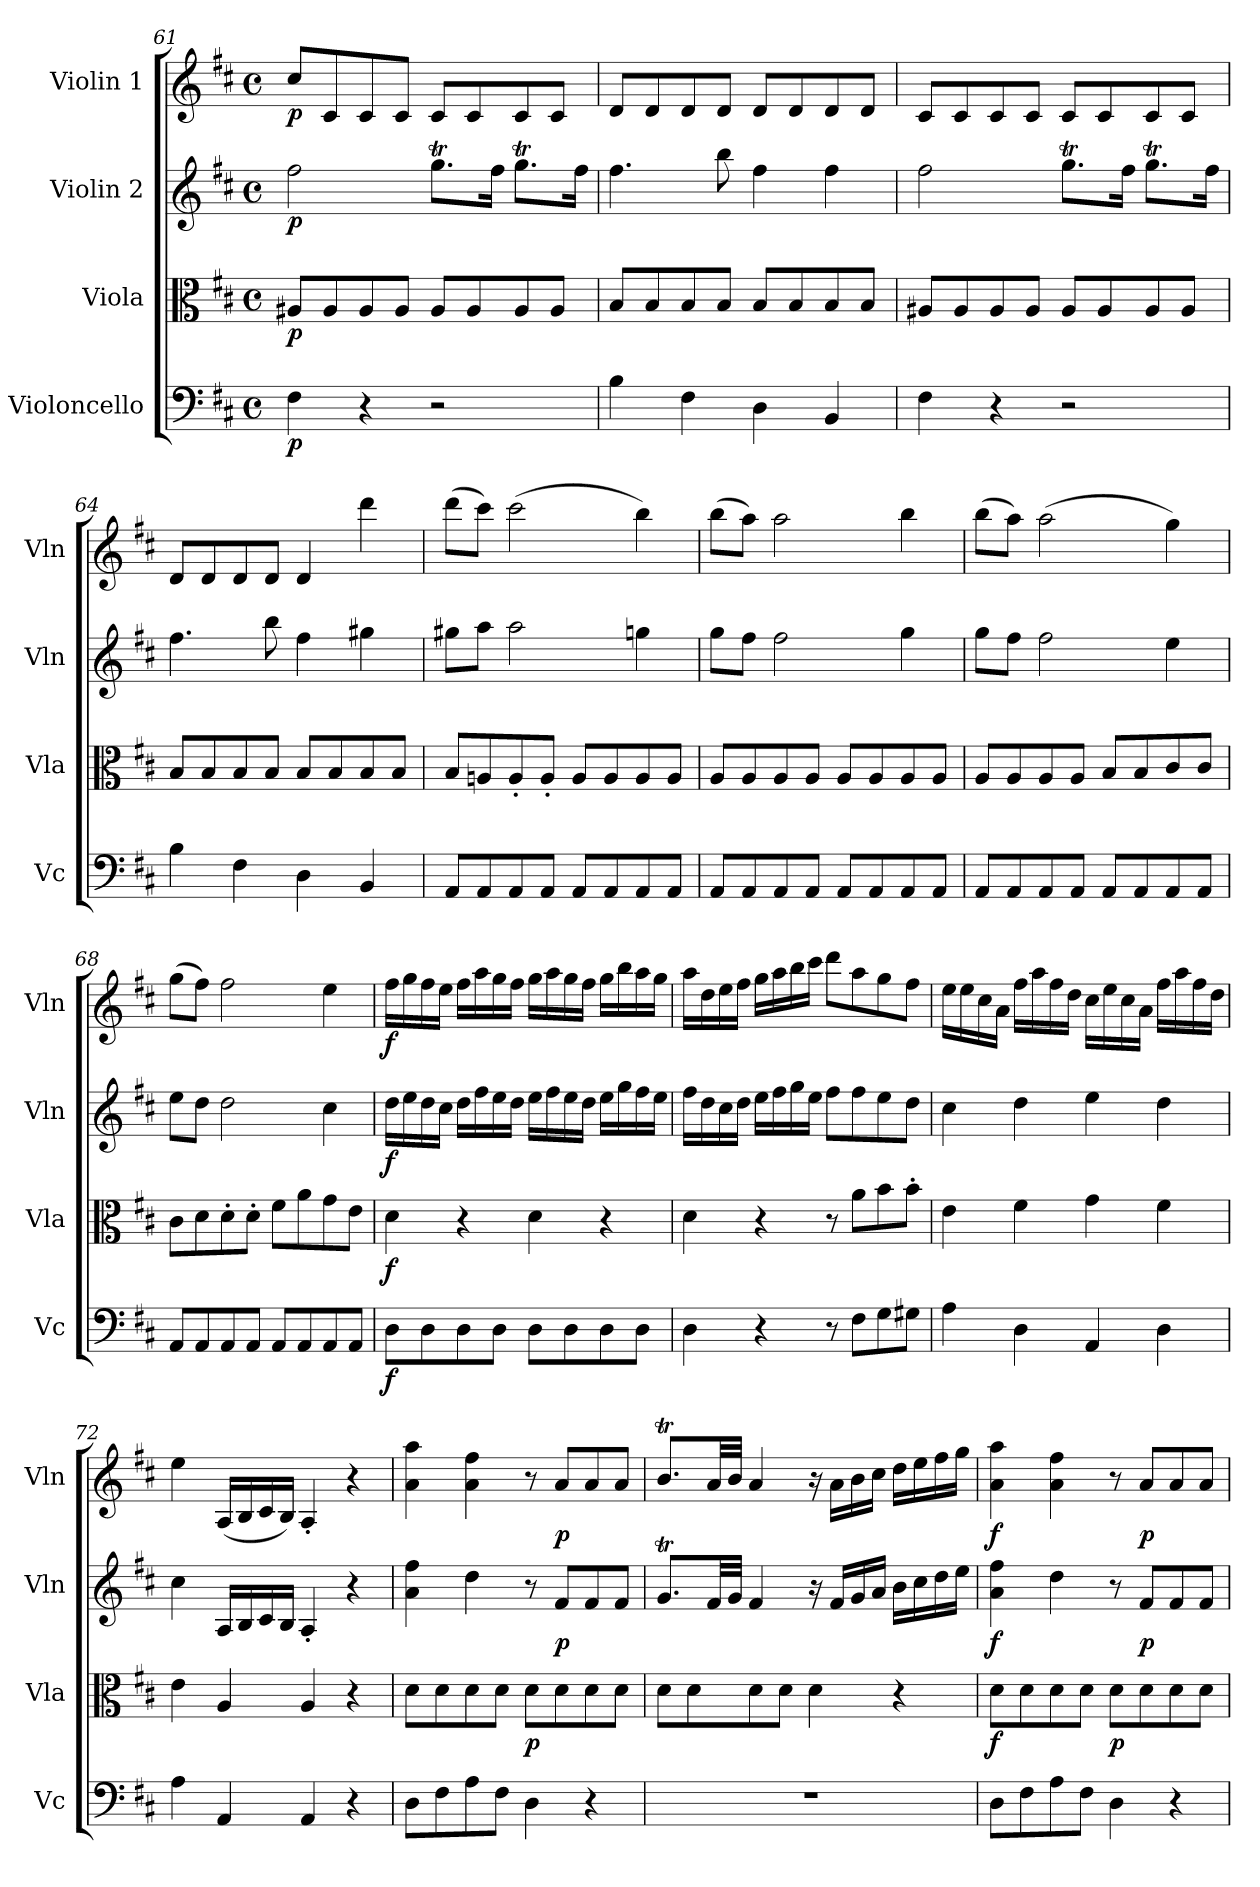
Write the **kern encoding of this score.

**kern	**dynam	**kern	**dynam	**kern	**dynam	**kern	**dynam
*part4	*part4	*part3	*part3	*part2	*part2	*part1	*part1
*staff4	*staff4	*staff3	*staff3	*staff2	*staff2	*staff1	*staff1
*I"Violoncello	*	*I"Viola	*	*I"Violin 2	*	*I"Violin 1	*
*I'Vc	*	*I'Vla	*	*I'Vln	*	*I'Vln	*
*clefF4	*	*clefC3	*	*clefG2	*	*clefG2	*
*k[f#c#]	*	*k[f#c#]	*	*k[f#c#]	*	*k[f#c#]	*
*M4/4	*	*M4/4	*	*M4/4	*	*M4/4	*
*met(c)	*	*met(c)	*	*met(c)	*	*met(c)	*
=61	=61	=61	=61	=61	=61	=61	=61
!	!LO:DY:b	!	!LO:DY:b	!	!LO:DY:b	!	!LO:DY:b
4F#\	p	8A#X/L	p	2ff#\	p	8cc#/L	p
.	.	8A#/	.	.	.	8c#/	.
4r	.	8A#/	.	.	.	8c#/	.
.	.	8A#/J	.	.	.	8c#/J	.
2r	.	8A#/L	.	8.ggT\L	.	8c#/L	.
.	.	8A#/	.	.	.	8c#/	.
.	.	.	.	16ff#\Jk	.	.	.
.	.	8A#/	.	8.ggT\L	.	8c#/	.
.	.	8A#/J	.	.	.	8c#/J	.
.	.	.	.	16ff#\Jk	.	.	.
!!LO:PB:g=z
=62	=62	=62	=62	=62	=62	=62	=62
4B\	.	8B/L	.	4.ff#\	.	8d/L	.
.	.	8B/	.	.	.	8d/	.
4F#\	.	8B/	.	.	.	8d/	.
.	.	8B/J	.	8bb\	.	8d/J	.
4D\	.	8B/L	.	4ff#\	.	8d/L	.
.	.	8B/	.	.	.	8d/	.
4BB/	.	8B/	.	4ff#\	.	8d/	.
.	.	8B/J	.	.	.	8d/J	.
=63	=63	=63	=63	=63	=63	=63	=63
4F#\	.	8A#X/L	.	2ff#\	.	8c#/L	.
.	.	8A#/	.	.	.	8c#/	.
4r	.	8A#/	.	.	.	8c#/	.
.	.	8A#/J	.	.	.	8c#/J	.
2r	.	8A#/L	.	8.ggT\L	.	8c#/L	.
.	.	8A#/	.	.	.	8c#/	.
.	.	.	.	16ff#\Jk	.	.	.
.	.	8A#/	.	8.ggT\L	.	8c#/	.
.	.	8A#/J	.	.	.	8c#/J	.
.	.	.	.	16ff#\Jk	.	.	.
=64	=64	=64	=64	=64	=64	=64	=64
4B\	.	8B/L	.	4.ff#\	.	8d/L	.
.	.	8B/	.	.	.	8d/	.
4F#\	.	8B/	.	.	.	8d/	.
.	.	8B/J	.	8bb\	.	8d/J	.
4D\	.	8B/L	.	4ff#\	.	4d/	.
.	.	8B/	.	.	.	.	.
4BB/	.	8B/	.	4gg#X\	.	4ddd\	.
.	.	8B/J	.	.	.	.	.
=65	=65	=65	=65	=65	=65	=65	=65
8AA/L	.	8B/L	.	8gg#X\L	.	(>8ddd\L	.
8AA/	.	8An/	.	8aa\J	.	8ccc#\J)	.
8AA/	.	8A'/	.	2aa\	.	(>2ccc#\	.
8AA/J	.	8A'/J	.	.	.	.	.
8AA/L	.	8A/L	.	.	.	.	.
8AA/	.	8A/	.	.	.	.	.
8AA/	.	8A/	.	4ggn\	.	4bb\)	.
8AA/J	.	8A/J	.	.	.	.	.
=66	=66	=66	=66	=66	=66	=66	=66
8AA/L	.	8A/L	.	8gg\L	.	(>8bb\L	.
8AA/	.	8A/	.	8ff#\J	.	8aa\J)	.
8AA/	.	8A/	.	2ff#\	.	2aa\	.
8AA/J	.	8A/J	.	.	.	.	.
8AA/L	.	8A/L	.	.	.	.	.
8AA/	.	8A/	.	.	.	.	.
8AA/	.	8A/	.	4gg\	.	4bb\	.
8AA/J	.	8A/J	.	.	.	.	.
=67	=67	=67	=67	=67	=67	=67	=67
8AA/L	.	8A/L	.	8gg\L	.	(>8bb\L	.
8AA/	.	8A/	.	8ff#\J	.	8aa\J)	.
8AA/	.	8A/	.	2ff#\	.	(>2aa\	.
8AA/J	.	8A/J	.	.	.	.	.
8AA/L	.	8B/L	.	.	.	.	.
8AA/	.	8B/	.	.	.	.	.
8AA/	.	8c#/	.	4ee\	.	4gg\)	.
8AA/J	.	8c#/J	.	.	.	.	.
=68	=68	=68	=68	=68	=68	=68	=68
8AA/L	.	8c#\L	.	8ee\L	.	(>8gg\L	.
8AA/	.	8d\	.	8dd\J	.	8ff#\J)	.
8AA/	.	8d'\	.	2dd\	.	2ff#\	.
8AA/J	.	8d'\J	.	.	.	.	.
8AA/L	.	8f#\L	.	.	.	.	.
8AA/	.	8a\	.	.	.	.	.
8AA/	.	8g\	.	4cc#\	.	4ee\	.
8AA/J	.	8e\J	.	.	.	.	.
=69	=69	=69	=69	=69	=69	=69	=69
!	!LO:DY:b	!	!LO:DY:b	!	!LO:DY:b	!	!LO:DY:b
8D\L	f	4d\	f	16dd\LL	f	16ff#\LL	f
.	.	.	.	16ee\	.	16gg\	.
8D\	.	.	.	16dd\	.	16ff#\	.
.	.	.	.	16cc#\JJ	.	16ee\JJ	.
8D\	.	4r	.	16dd\LL	.	16ff#\LL	.
.	.	.	.	16ff#\	.	16aa\	.
8D\J	.	.	.	16ee\	.	16gg\	.
.	.	.	.	16dd\JJ	.	16ff#\JJ	.
8D\L	.	4d\	.	16ee\LL	.	16gg\LL	.
.	.	.	.	16ff#\	.	16aa\	.
8D\	.	.	.	16ee\	.	16gg\	.
.	.	.	.	16dd\JJ	.	16ff#\JJ	.
8D\	.	4r	.	16ee\LL	.	16gg\LL	.
.	.	.	.	16gg\	.	16bb\	.
8D\J	.	.	.	16ff#\	.	16aa\	.
.	.	.	.	16ee\JJ	.	16gg\JJ	.
!!LO:LB:g=z
=70	=70	=70	=70	=70	=70	=70	=70
4D\	.	4d\	.	16ff#\LL	.	16aa\LL	.
.	.	.	.	16dd\	.	16dd\	.
.	.	.	.	16cc#\	.	16ee\	.
.	.	.	.	16dd\JJ	.	16ff#\JJ	.
4r	.	4r	.	16ee\LL	.	16gg\LL	.
.	.	.	.	16ff#\	.	16aa\	.
.	.	.	.	16gg\	.	16bb\	.
.	.	.	.	16ee\JJ	.	16ccc#\JJ	.
8r	.	8r	.	8ff#\L	.	8ddd\L	.
8F#\L	.	8a\L	.	8ff#\	.	8aa\	.
8G\	.	8b\	.	8ee\	.	8gg\	.
8G#X\J	.	8b'\J	.	8dd\J	.	8ff#\J	.
=71	=71	=71	=71	=71	=71	=71	=71
4A\	.	4e\	.	4cc#\	.	16ee\LL	.
.	.	.	.	.	.	16ee\	.
.	.	.	.	.	.	16cc#\	.
.	.	.	.	.	.	16a\JJ	.
4D\	.	4f#\	.	4dd\	.	16ff#\LL	.
.	.	.	.	.	.	16aa\	.
.	.	.	.	.	.	16ff#\	.
.	.	.	.	.	.	16dd\JJ	.
4AA/	.	4g\	.	4ee\	.	16cc#\LL	.
.	.	.	.	.	.	16ee\	.
.	.	.	.	.	.	16cc#\	.
.	.	.	.	.	.	16a\JJ	.
4D\	.	4f#\	.	4dd\	.	16ff#\LL	.
.	.	.	.	.	.	16aa\	.
.	.	.	.	.	.	16ff#\	.
.	.	.	.	.	.	16dd\JJ	.
=72	=72	=72	=72	=72	=72	=72	=72
4A\	.	4e\	.	4cc#\	.	4ee\	.
4AA/	.	4A/	.	16A/LL	.	(<16A/LL	.
.	.	.	.	16B/	.	16B/	.
.	.	.	.	16c#/	.	16c#/	.
.	.	.	.	16B/JJ	.	16B/JJ)	.
4AA/	.	4A/	.	4A'/	.	4A'/	.
4r	.	4r	.	4r	.	4r	.
=73	=73	=73	=73	=73	=73	=73	=73
8D\L	.	8d\L	.	4a\ 4ff#\	.	4a\ 4aa\	.
8F#\	.	8d\	.	.	.	.	.
8A\	.	8d\	.	4dd\	.	4a\ 4ff#\	.
8F#\J	.	8d\J	.	.	.	.	.
!	!	!	!LO:DY:b	!	!	!	!
4D\	.	8d\L	p	8r	.	8r	.
!	!	!	!	!	!LO:DY:b	!	!LO:DY:b
.	.	8d\	.	8f#/L	p	8a/L	p
4r	.	8d\	.	8f#/	.	8a/	.
.	.	8d\J	.	8f#/J	.	8a/J	.
=74	=74	=74	=74	=74	=74	=74	=74
1r	.	8d\L	.	8.gT/L	.	8.bT/L	.
.	.	8d\	.	.	.	.	.
.	.	.	.	32f#/LL	.	32a/LL	.
.	.	.	.	32g/JJJ	.	32b/JJJ	.
.	.	8d\	.	4f#/	.	4a/	.
.	.	8d\J	.	.	.	.	.
.	.	4d\	.	16r	.	16r	.
.	.	.	.	16f#/LL	.	16a\LL	.
.	.	.	.	16g/	.	16b\	.
.	.	.	.	16a/JJ	.	16cc#\JJ	.
.	.	4r	.	16b\LL	.	16dd\LL	.
.	.	.	.	16cc#\	.	16ee\	.
.	.	.	.	16dd\	.	16ff#\	.
.	.	.	.	16ee\JJ	.	16gg\JJ	.
=75	=75	=75	=75	=75	=75	=75	=75
!	!	!	!LO:DY:b	!	!LO:DY:b	!	!LO:DY:b
8D\L	.	8d\L	f	4a\ 4ff#\	f	4a\ 4aa\	f
8F#\	.	8d\	.	.	.	.	.
8A\	.	8d\	.	4dd\	.	4a\ 4ff#\	.
8F#\J	.	8d\J	.	.	.	.	.
!	!	!	!LO:DY:b	!	!	!	!
4D\	.	8d\L	p	8r	.	8r	.
!	!	!	!	!	!LO:DY:b	!	!LO:DY:b
.	.	8d\	.	8f#/L	p	8a/L	p
4r	.	8d\	.	8f#/	.	8a/	.
.	.	8d\J	.	8f#/J	.	8a/J	.
=	=	=	=	=	=	=	=
*-	*-	*-	*-	*-	*-	*-	*-
